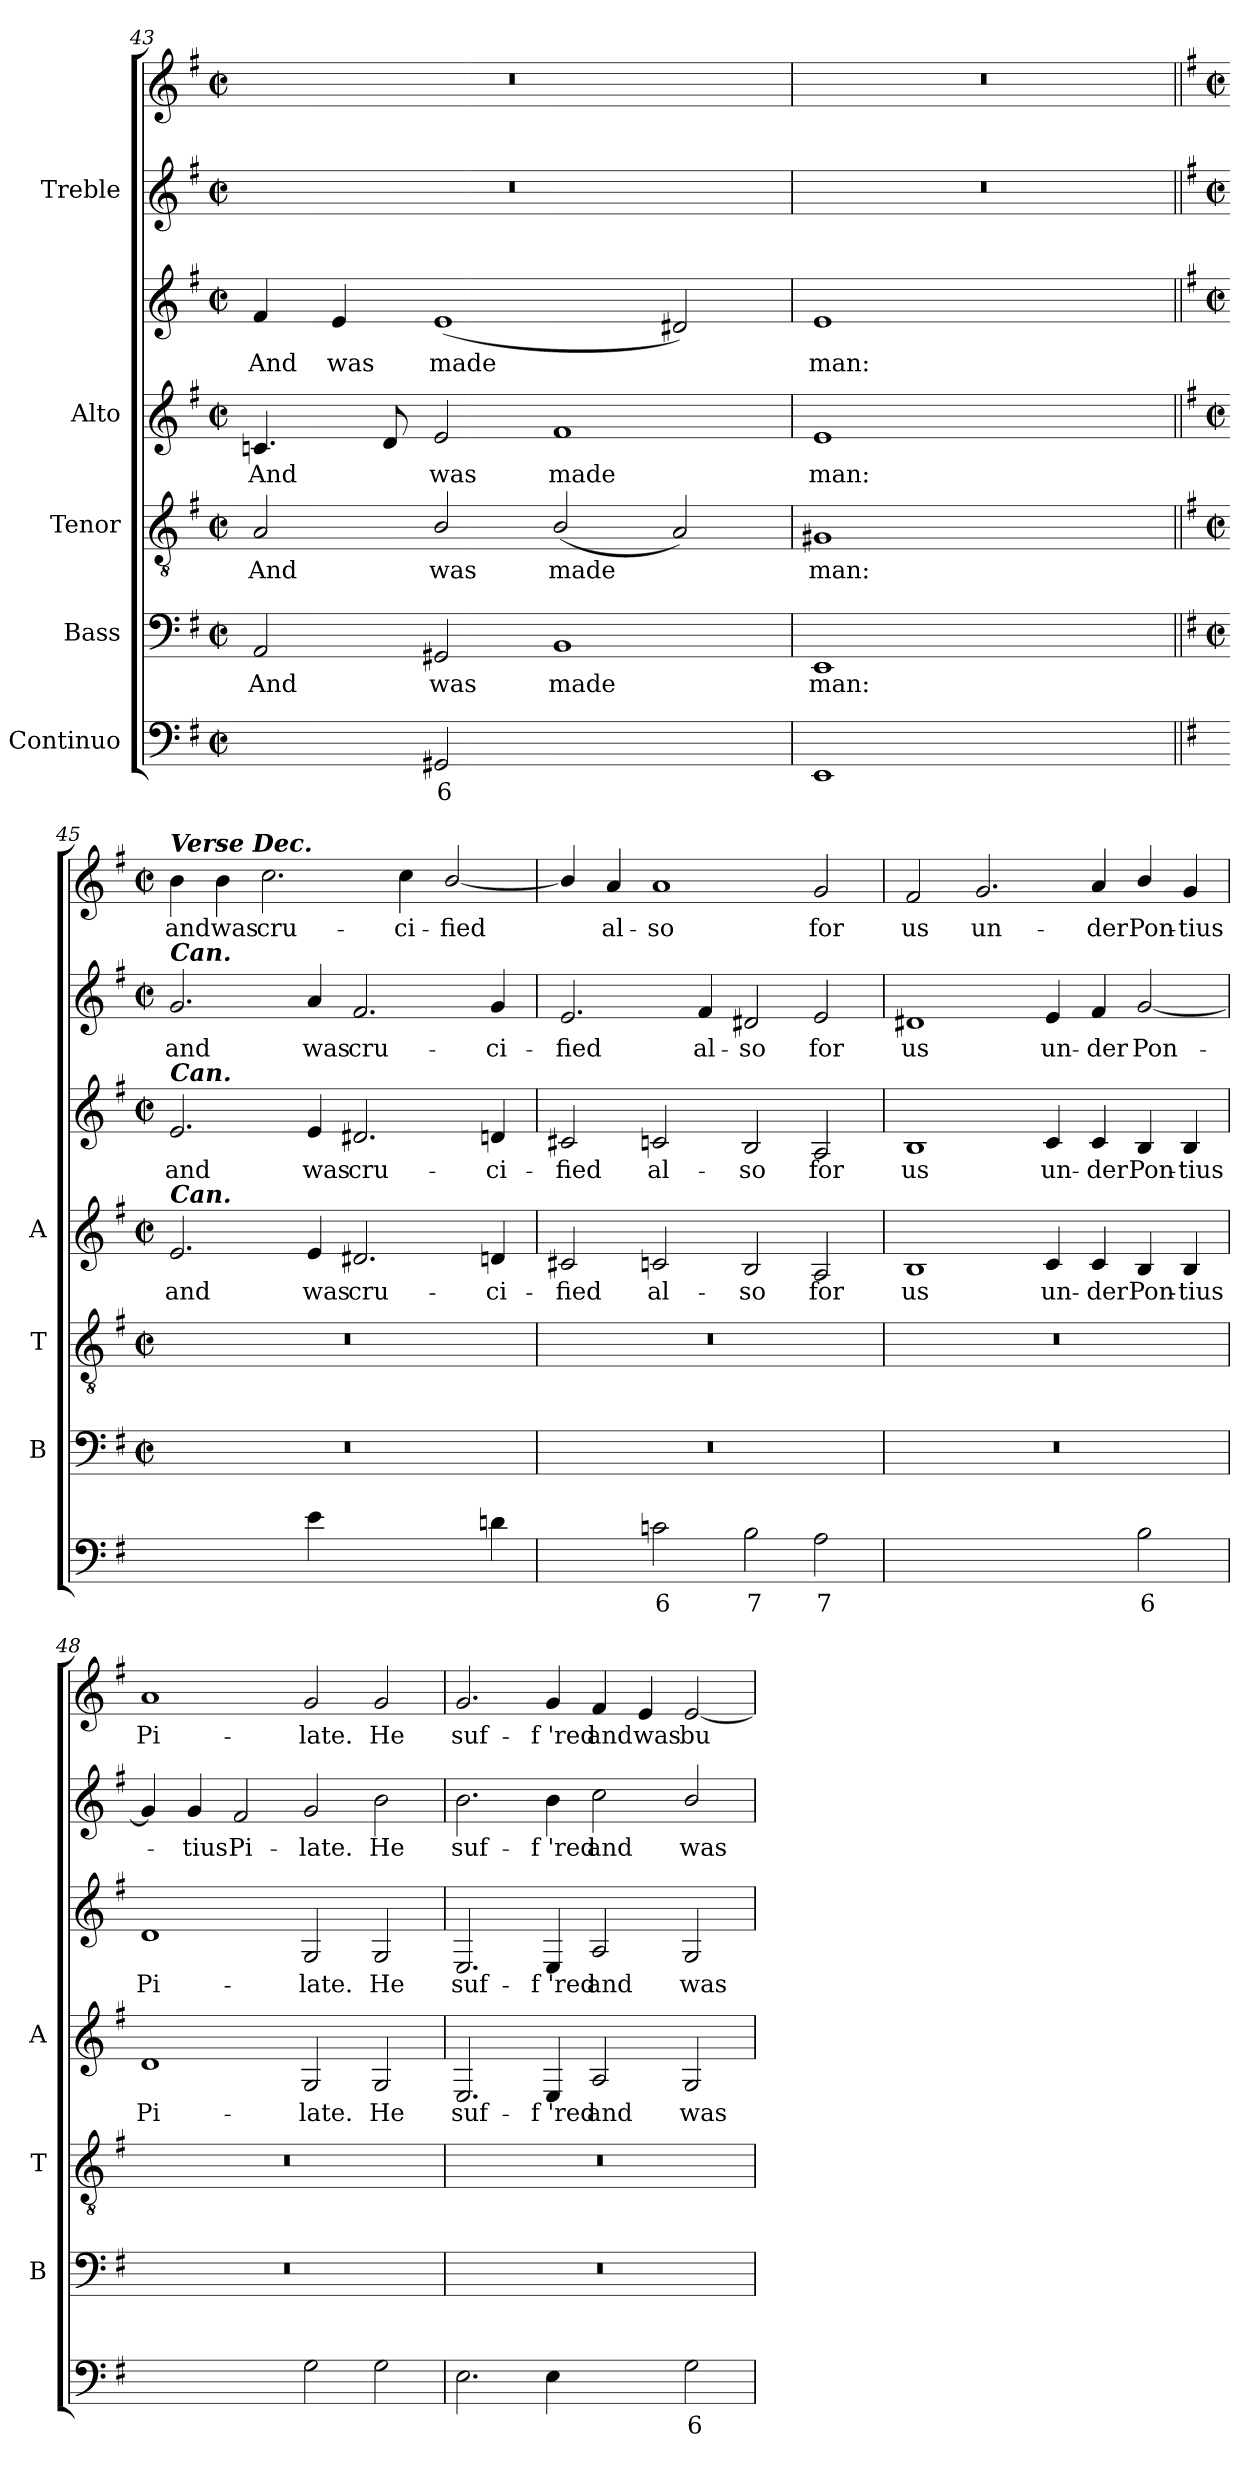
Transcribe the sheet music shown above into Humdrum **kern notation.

**kern	**text	**text	**kern	**text	**kern	**text	**kern	**text	**kern	**text	**kern	**text	**kern	**text
*part5	*part5	*part5	*part4	*part4	*part3	*part3	*part2	*part2	*part2	*part2	*part1	*part1	*part1	*part1
*staff7	*staff7	*staff7	*staff6	*staff6	*staff5	*staff5	*staff4	*staff4	*staff3	*staff3	*staff2	*staff2	*staff1	*staff1
*I"Continuo	*	*	*I"Bass	*	*I"Tenor	*	*I"Alto	*	*	*	*I"Treble	*	*	*
*	*	*	*I'B	*	*I'T	*	*I'A	*	*	*	*	*	*	*
*clefF4	*	*	*clefF4	*	*clefGv2	*	*clefG2	*	*clefG2	*	*clefG2	*	*clefG2	*
*k[f#]	*	*	*k[f#]	*	*k[f#]	*	*k[f#]	*	*k[f#]	*	*k[f#]	*	*k[f#]	*
*G:	*	*	*G:	*	*G:	*	*G:	*	*G:	*	*G:	*	*G:	*
*M4/2	*	*	*M4/2	*	*M4/2	*	*M4/2	*	*M4/2	*	*M4/2	*	*M4/2	*
*met(c|)	*	*	*met(c|)	*	*met(c|)	*	*met(c|)	*	*met(c|)	*	*met(c|)	*	*met(c|)	*
=43	=43	=43	=43	=43	=43	=43	=43	=43	=43	=43	=43	=43	=43	=43
!	!LO:LY:b	!LO:LY:b	!	!LO:LY:b	!	!LO:LY:b	!	!LO:LY:b	!	!LO:LY:b	!	!	!	!
[4AAyy	6	3	2AA	And	2A	And	4.cn	And	4f#	And	0r	.	0r	.
!	!LO:LY:b	!	!	!	!	!	!	!	!	!LO:LY:b	!	!	!	!
4AAyy]	5	.	.	.	.	.	.	.	4e	was	.	.	.	.
.	.	.	.	.	.	.	8d	.	.	.	.	.	.	.
!	!LO:LY:b	!	!	!LO:LY:b	!	!LO:LY:b	!	!LO:LY:b	!	!LO:LY:b	!	!	!	!
2GG#X	6	.	2GG#X	was	2B/	was	2e	was	(<1e	made	.	.	.	.
!	!LO:LY:b	!	!	!LO:LY:b	!	!LO:LY:b	!	!LO:LY:b	!	!	!	!	!	!
[2BByy	4	.	1BB	made	(<2B/	made	1f#	made	.	.	.	.	.	.
!	!LO:LY:b	!	!	!	!	!	!	!	!	!	!	!	!	!
2BByy]	3	.	.	.	2A)	.	.	.	2d#X)	.	.	.	.	.
=44	=44	=44	=44	=44	=44	=44	=44	=44	=44	=44	=44	=44	=44	=44
!	!	!	!	!LO:LY:b	!	!LO:LY:b	!	!LO:LY:b	!	!LO:LY:b	!	!	!	!
1EE	.	.	1EE	man:	1G#X	man:	1e	man:	1e	man:	0r	.	0r	.
1ryy	.	.	1ryy	.	1ryy	.	1ryy	.	1ryy	.	.	.	.	.
!!LO:LB:g=z
=45||	=45||	=45||	=45||	=45||	=45||	=45||	=45||	=45||	=45||	=45||	=45||	=45||	=45||	=45||
*	*	*	*	*	*	*	*k[f#]	*	*k[f#]	*	*k[f#]	*	*k[f#]	*
*	*	*	*	*	*	*	*G:	*	*G:	*	*G:	*	*G:	*
*	*	*	*M4/2	*	*M4/2	*	*M4/2	*	*M4/2	*	*M4/2	*	*M4/2	*
*	*	*	*met(c|)	*	*met(c|)	*	*met(c|)	*	*met(c|)	*	*met(c|)	*	*met(c|)	*
!	!	!	!	!	!	!	!	!	!	!	!	!	!LO:TX:a:Bi:t=Verse Dec.	!
!	!	!	!	!	!	!	!	!	!	!	!LO:TX:a:Bi:t=Can.	!	!	!
!	!	!	!	!	!	!	!	!	!LO:TX:a:Bi:t=Can.	!	!	!	!	!
!	!	!	!	!	!	!	!LO:TX:a:Bi:t=Can.	!	!	!	!	!	!	!
!	!LO:LY:b	!	!	!	!	!	!	!LO:LY:b	!	!LO:LY:b	!	!LO:LY:b	!	!LO:LY:b
[2eyy	5	.	0r	.	0r	.	2.e	and	2.e	and	2.g	and	4b	and
!	!	!	!	!	!	!	!	!	!	!	!	!	!	!LO:LY:b
.	.	.	.	.	.	.	.	.	.	.	.	.	4b	was
!	!LO:LY:b	!	!	!	!	!	!	!	!	!	!	!	!	!LO:LY:b
4eyy]	6	.	.	.	.	.	.	.	.	.	.	.	2.cc	cru-
!	!	!	!	!	!	!	!	!LO:LY:b	!	!LO:LY:b	!	!LO:LY:b	!	!
4e	.	.	.	.	.	.	4e	was	4e	was	4a	was	.	.
!	!LO:LY:b	!	!	!	!	!	!	!LO:LY:b	!	!LO:LY:b	!	!LO:LY:b	!	!
[2d#Xyy	7	.	.	.	.	.	2.d#X	cru-	2.d#X	cru-	2.f#	cru-	.	.
!	!	!	!	!	!	!	!	!	!	!	!	!	!	!LO:LY:b
.	.	.	.	.	.	.	.	.	.	.	.	.	4cc	-ci-
!	!LO:LY:b	!	!	!	!	!	!	!	!	!	!	!	!	!LO:LY:b
4d#yy]	6	.	.	.	.	.	.	.	.	.	.	.	[2b/	-fied
!	!	!	!	!	!	!	!	!LO:LY:b	!	!LO:LY:b	!	!LO:LY:b	!	!
4dn	.	.	.	.	.	.	4dn	-ci-	4dn	-ci-	4g	-ci-	.	.
=46	=46	=46	=46	=46	=46	=46	=46	=46	=46	=46	=46	=46	=46	=46
!	!LO:LY:b	!	!	!	!	!	!	!LO:LY:b	!	!LO:LY:b	!	!LO:LY:b	!	!
[4c#Xyy	7	.	0r	.	0r	.	2c#X	-fied	2c#X	-fied	2.e	fied	4b/]	.
!	!LO:LY:b	!	!	!	!	!	!	!	!	!	!	!	!	!LO:LY:b
4c#yy]	6	.	.	.	.	.	.	.	.	.	.	.	4a	-al-
!	!LO:LY:b	!	!	!	!	!	!	!LO:LY:b	!	!LO:LY:b	!	!	!	!LO:LY:b
2cn	6	.	.	.	.	.	2cn	al-	2cn	al-	.	.	1a	-so
!	!	!	!	!	!	!	!	!	!	!	!	!LO:LY:b	!	!
.	.	.	.	.	.	.	.	.	.	.	4f#	al-	.	.
!	!LO:LY:b	!	!	!	!	!	!	!LO:LY:b	!	!LO:LY:b	!	!LO:LY:b	!	!
2B	7	.	.	.	.	.	2B	-so	2B	-so	2d#X	-so	.	.
!	!LO:LY:b	!	!	!	!	!	!	!LO:LY:b	!	!LO:LY:b	!	!LO:LY:b	!	!LO:LY:b
2A	7	.	.	.	.	.	2A	for	2A	for	2e	for	2g	for
=47	=47	=47	=47	=47	=47	=47	=47	=47	=47	=47	=47	=47	=47	=47
!	!LO:LY:b	!LO:LY:b	!	!	!	!	!	!LO:LY:b	!	!LO:LY:b	!	!LO:LY:b	!	!LO:LY:b
[2Byy	5	3	0r	.	0r	.	1B	us	1B	us	1d#X	us	2f#	us
!	!LO:LY:b	!	!	!	!	!	!	!	!	!	!	!	!	!LO:LY:b
2Byy]	6	.	.	.	.	.	.	.	.	.	.	.	2.g	un-
!	!LO:LY:b	!LO:LY:b	!	!	!	!	!	!LO:LY:b	!	!LO:LY:b	!	!LO:LY:b	!	!
[4cyy	5	3	.	.	.	.	4c	un-	4c	un-	4e	un-	.	.
!	!LO:LY:b	!LO:LY:b	!	!	!	!	!	!LO:LY:b	!	!LO:LY:b	!	!LO:LY:b	!	!LO:LY:b
4cyy]	6	4	.	.	.	.	4c	-der	4c	-der	4f#	-der	4a	-der
!	!LO:LY:b	!	!	!	!	!	!	!LO:LY:b	!	!LO:LY:b	!	!LO:LY:b	!	!LO:LY:b
2B	6	.	.	.	.	.	4B	Pon-	4B	Pon-	[2g	Pon-	4b/	Pon-
!	!	!	!	!	!	!	!	!LO:LY:b	!	!LO:LY:b	!	!	!	!LO:LY:b
.	.	.	.	.	.	.	4B	-tius	4B	-tius	.	.	4g	-tius
=48	=48	=48	=48	=48	=48	=48	=48	=48	=48	=48	=48	=48	=48	=48
!	!LO:LY:b	!	!	!	!	!	!	!LO:LY:b	!	!LO:LY:b	!	!	!	!LO:LY:b
[2dyy	4	.	0r	.	0r	.	1d	Pi-	1d	Pi-	4g]	.	1a	Pi-
!	!	!	!	!	!	!	!	!	!	!	!	!LO:LY:b	!	!
.	.	.	.	.	.	.	.	.	.	.	4g	tius	.	.
!	!LO:LY:b	!	!	!	!	!	!	!	!	!	!	!LO:LY:b	!	!
2dyy]	3	.	.	.	.	.	.	.	.	.	2f#	Pi-	.	.
!	!	!	!	!	!	!	!	!LO:LY:b	!	!LO:LY:b	!	!LO:LY:b	!	!LO:LY:b
2G	.	.	.	.	.	.	2G	-late.	2G	-late.	2g	-late.	2g	-late.
!	!	!	!	!	!	!	!	!LO:LY:b	!	!LO:LY:b	!	!LO:LY:b	!	!LO:LY:b
2G	.	.	.	.	.	.	2G	He	2G	He	2b	He	2g	He
=49	=49	=49	=49	=49	=49	=49	=49	=49	=49	=49	=49	=49	=49	=49
!	!	!	!	!	!	!	!	!LO:LY:b	!	!LO:LY:b	!	!LO:LY:b	!	!LO:LY:b
2.E	.	.	0r	.	0r	.	2.E	suf-	2.E	suf-	2.b	suf-	2.g	suf-
!	!	!	!	!	!	!	!	!LO:LY:b	!	!LO:LY:b	!	!LO:LY:b	!	!LO:LY:b
4E	.	.	.	.	.	.	4E	-f 'red	4E	-f 'red	4b	-f 'red	4g	-f 'red
!	!LO:LY:b	!	!	!	!	!	!	!LO:LY:b	!	!LO:LY:b	!	!LO:LY:b	!	!LO:LY:b
[4Ayy	6	.	.	.	.	.	2A	and	2A	and	2cc	and	4f#	and
!	!LO:LY:b	!	!	!	!	!	!	!	!	!	!	!	!	!LO:LY:b
4Ayy]	5	.	.	.	.	.	.	.	.	.	.	.	4e	was
!	!LO:LY:b	!	!	!	!	!	!	!LO:LY:b	!	!LO:LY:b	!	!LO:LY:b	!	!LO:LY:b
2G	6	.	.	.	.	.	2G	was	2G	was	2b/	was	[2e	bu-
=	=	=	=	=	=	=	=	=	=	=	=	=	=	=
*-	*-	*-	*-	*-	*-	*-	*-	*-	*-	*-	*-	*-	*-	*-
